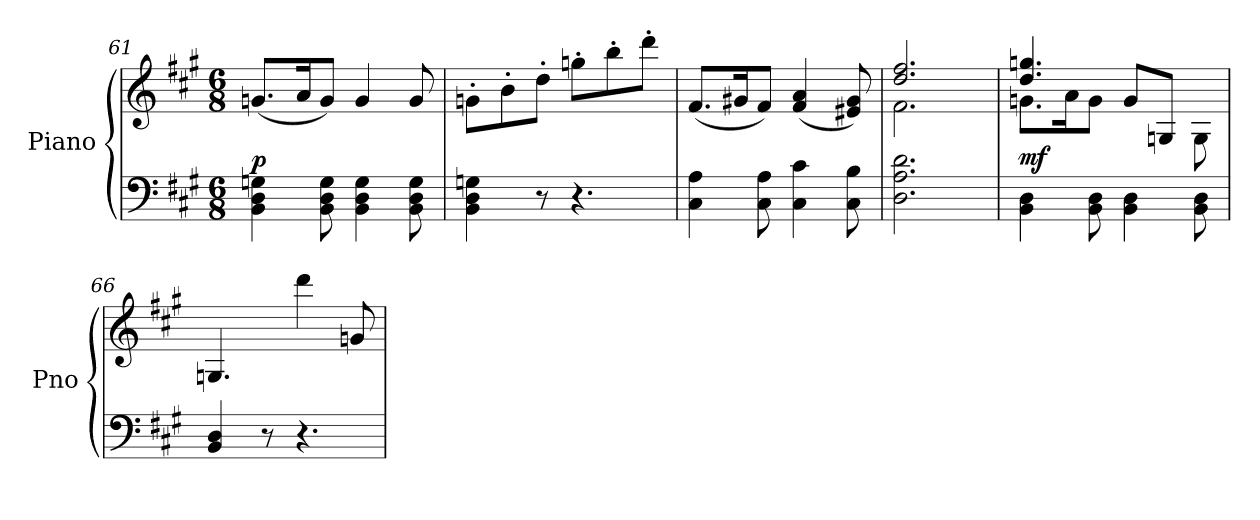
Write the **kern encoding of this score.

**kern	**kern	**dynam
*part1	*part1	*part1
*staff2	*staff1	*staff1/2
*I"Piano	*	*
*I'Pno	*	*
*clefF4	*clefG2	*
*k[f#c#g#]	*k[f#c#g#]	*
*M6/8	*M6/8	*
=61	=61	=61
!	!	!LO:DY:a=2
4BB\ 4D\ 4Gn\	(8.gn/L	p
.	16a/K	.
8BB\ 8D\ 8G\	8g/J)	.
4BB\ 4D\ 4G\	4g/	.
8BB\ 8D\ 8G\	8g/	.
=62	=62	=62
4BB\ 4D\ 4Gn\	8gn'\L	.
.	8b'\	.
8r	8dd'\J	.
4.r	8ggn'\L	.
.	8bb'\	.
.	8ddd'\J	.
=63	=63	=63
4C#\ 4A\	(8.f#/L	.
.	16g#X/K	.
8C#\ 8A\	8f#/J)	.
4C#\ 4c#\	(4f#/ 4a/	.
8C#\ 8B\	8e#X/ 8g#/)	.
=64	=64	=64
*	*^	*
2.D\ 2.A\ 2.d\	2.dd/ 2.ff#/	2.f#\	.
=65	=65	=65	=65
!	!	!	!LO:DY:a=2
4BB\ 4D\	8.gn\L	4.dd/ 4.ggn/	mf
.	16a\K	.	.
8BB\ 8D\	8g\J	.	.
4BB\ 4D\	8g/L	4.ryy	.
.	8Gn/J	.	.
8BB\ 8D\	8G\	.	.
*	*v	*v	*
=66	=66	=66
4BB/ 4D/	4.Gn/	.
8r	.	.
4.r	4ddd\	.
.	8gn/	.
=	=	=
*-	*-	*-
